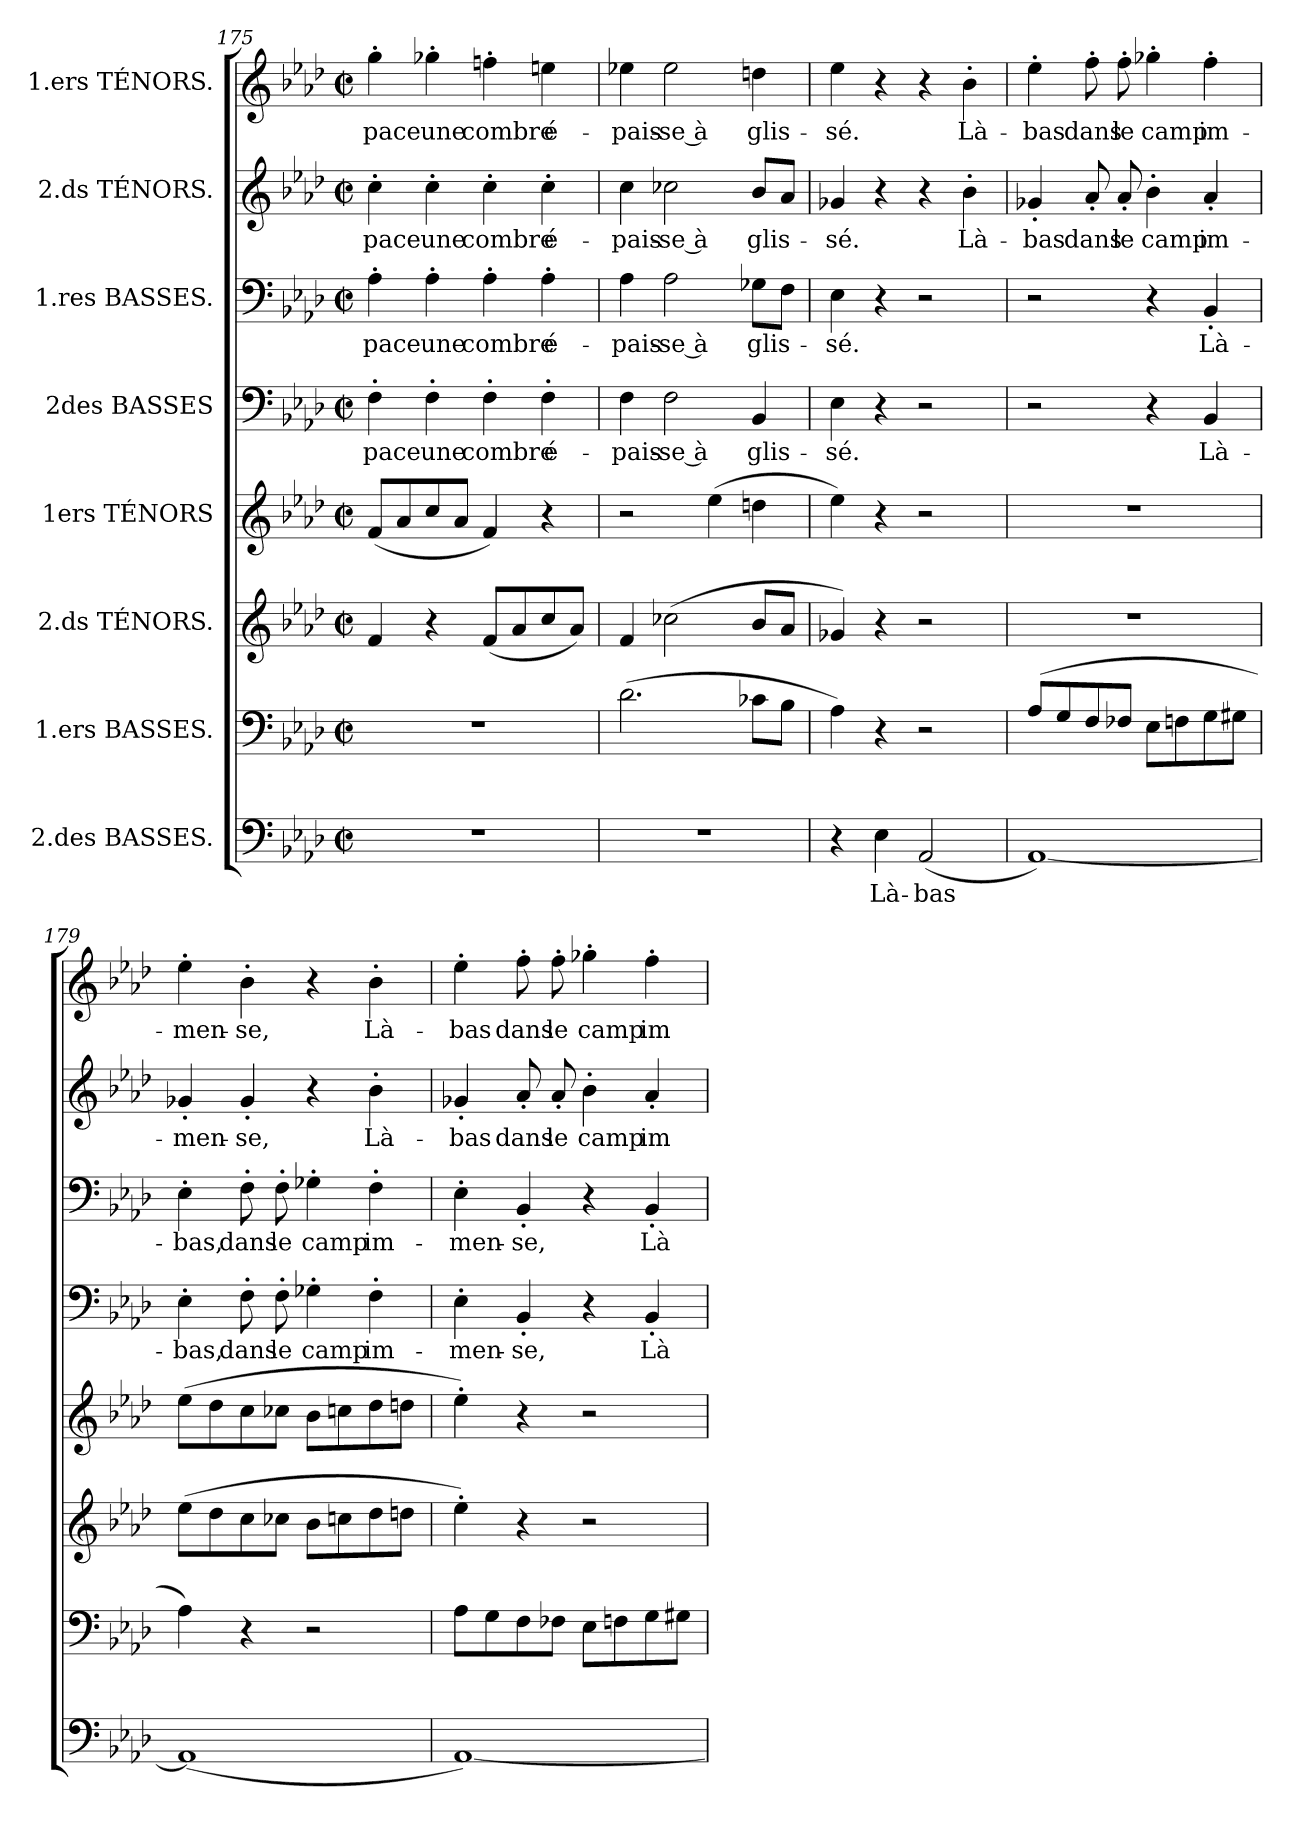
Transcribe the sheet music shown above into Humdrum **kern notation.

**kern	**text	**kern	**kern	**kern	**kern	**text	**kern	**text	**kern	**text	**kern	**text
*part8	*part8	*part7	*part6	*part5	*part4	*part4	*part3	*part3	*part2	*part2	*part1	*part1
*staff8	*staff8	*staff7	*staff6	*staff5	*staff4	*staff4	*staff3	*staff3	*staff2	*staff2	*staff1	*staff1
*I"2.des BASSES.	*	*I"1.ers BASSES.	*I"2.ds TÉNORS.	*I"1ers TÉNORS	*I"2des BASSES	*	*I"1.res BASSES.	*	*I"2.ds TÉNORS.	*	*I"1.ers TÉNORS.	*
*clefF4	*	*clefF4	*clefG2	*clefG2	*clefF4	*	*clefF4	*	*clefG2	*	*clefG2	*
*	*	*	*ITrd7c12	*ITrd7c12	*	*	*	*	*ITrd7c12	*	*ITrd7c12	*
*k[b-e-a-d-]	*	*k[b-e-a-d-]	*k[b-e-a-d-]	*k[b-e-a-d-]	*k[b-e-a-d-]	*	*k[b-e-a-d-]	*	*k[b-e-a-d-]	*	*k[b-e-a-d-]	*
*M2/2	*	*M2/2	*M2/2	*M2/2	*M2/2	*	*M2/2	*	*M2/2	*	*M2/2	*
*met(c|)	*	*met(c|)	*met(c|)	*met(c|)	*met(c|)	*	*met(c|)	*	*met(c|)	*	*met(c|)	*
=175	=175	=175	=175	=175	=175	=175	=175	=175	=175	=175	=175	=175
1r	.	1r	4F/	(8F/L	4F'\	-pace	4A-'\	-pace	4c'\	pace	4g'\	-pace
.	.	.	.	8A-/	.	.	.	.	.	.	.	.
.	.	.	4r	8c/	4F'\	une	4A-'\	une	4c'\	une	4g-X'\	une
.	.	.	.	8A-/J	.	.	.	.	.	.	.	.
.	.	.	(8F/L	4F/)	4F'\	combre	4A-'\	combre	4c'\	combre	4fn'\	combre
.	.	.	8A-/	.	.	.	.	.	.	.	.	.
.	.	.	8c/	4r	4F'\	é-	4A-'\	é-	4c'\	-é-	4en\	é-
.	.	.	8A-/J)	.	.	.	.	.	.	.	.	.
!!LO:PB:g=z
=176	=176	=176	=176	=176	=176	=176	=176	=176	=176	=176	=176	=176
1r	.	(2.d-\	4F/	2r	4F\	-pais-	4A-\	-pais-	4c\	-pais-	4e-X\	-pais-
.	.	.	(2c-X\	.	2F\	-se à	2A-\	-se à	2c-X\	-se à	2e-\	-se à
.	.	.	.	(4e-\	.	.	.	.	.	.	.	.
.	.	8c-X\L	8B-/L	4dn\	4BB-/	glis-	8G-X\L	glis-	8B-/L	glis-	4dn\	glis-
.	.	8B-\J	8A-/J	.	.	.	8F\J	.	8A-/J	.	.	.
=177	=177	=177	=177	=177	=177	=177	=177	=177	=177	=177	=177	=177
4r	.	4A-\)	4G-X/)	4e-\)	4E-\	-sé.	4E-\	-sé.	4G-X/	-sé.	4e-\	-sé.
4E-\	Là-	4r	4r	4r	4r	.	4r	.	4r	.	4r	.
(2AA-/	-bas	2r	2r	2r	2r	.	2r	.	4r	.	4r	.
.	.	.	.	.	.	.	.	.	4B-'\	Là-	4B-'\	Là-
=178	=178	=178	=178	=178	=178	=178	=178	=178	=178	=178	=178	=178
[1AA-/)	.	(8A-/L	1r	1r	2r	.	2r	.	4G-X'/	-bas	4e-'\	-bas
.	.	8G/	.	.	.	.	.	.	.	.	.	.
.	.	8F/	.	.	.	.	.	.	8A-'/	dans	8f'\	dans
.	.	8F-X/J	.	.	.	.	.	.	8A-'/	le	8f'\	le
.	.	8E-\L	.	.	4r	.	4r	.	4B-'\	camp	4g-X'\	camp
.	.	8Fn\	.	.	.	.	.	.	.	.	.	.
.	.	8G\	.	.	4BB-/	Là-	4BB-'/	Là-	4A-'/	im-	4f'\	im-
.	.	8G#X\J	.	.	.	.	.	.	.	.	.	.
=179	=179	=179	=179	=179	=179	=179	=179	=179	=179	=179	=179	=179
(1AA-/]	.	4A-\)	(8e-\L	(8e-\L	4E-'\	-bas,	4E-'\	-bas,	4G-X'/	-men-	4e-'\	-men-
.	.	.	8d-\	8d-\	.	.	.	.	.	.	.	.
.	.	4r	8c\	8c\	8F'\	dans	8F'\	dans	4G-'/	-se,	4B-'\	-se,
.	.	.	8c-X\J	8c-X\J	8F'\	le	8F'\	le	.	.	.	.
.	.	2r	8B-\L	8B-\L	4G-X'\	camp	4G-X'\	camp	4r	.	4r	.
.	.	.	8cn\	8cn\	.	.	.	.	.	.	.	.
.	.	.	8d-\	8d-\	4F'\	im-	4F'\	im-	4B-'\	Là-	4B-'\	Là-
.	.	.	8dn\J	8dn\J	.	.	.	.	.	.	.	.
!!LO:LB:g=z
=180	=180	=180	=180	=180	=180	=180	=180	=180	=180	=180	=180	=180
[1AA-/)	.	8A-\L	4e-'\)	4e-'\)	4E-'\	-men-	4E-'\	-men-	4G-X'/	-bas	4e-'\	-bas
.	.	8G\	.	.	.	.	.	.	.	.	.	.
.	.	8F\	4r	4r	4BB-'/	-se,	4BB-'/	-se,	8A-'/	dans	8f'\	dans
.	.	8F-X\J	.	.	.	.	.	.	8A-'/	le	8f'\	le
.	.	8E-\L	2r	2r	4r	.	4r	.	4B-'\	camp	4g-X'\	camp
.	.	8Fn\	.	.	.	.	.	.	.	.	.	.
.	.	8G\	.	.	4BB-'/	Là-	4BB-'/	Là-	4A-'/	im-	4f'\	im-
.	.	8G#X\J	.	.	.	.	.	.	.	.	.	.
=	=	=	=	=	=	=	=	=	=	=	=	=
*-	*-	*-	*-	*-	*-	*-	*-	*-	*-	*-	*-	*-
